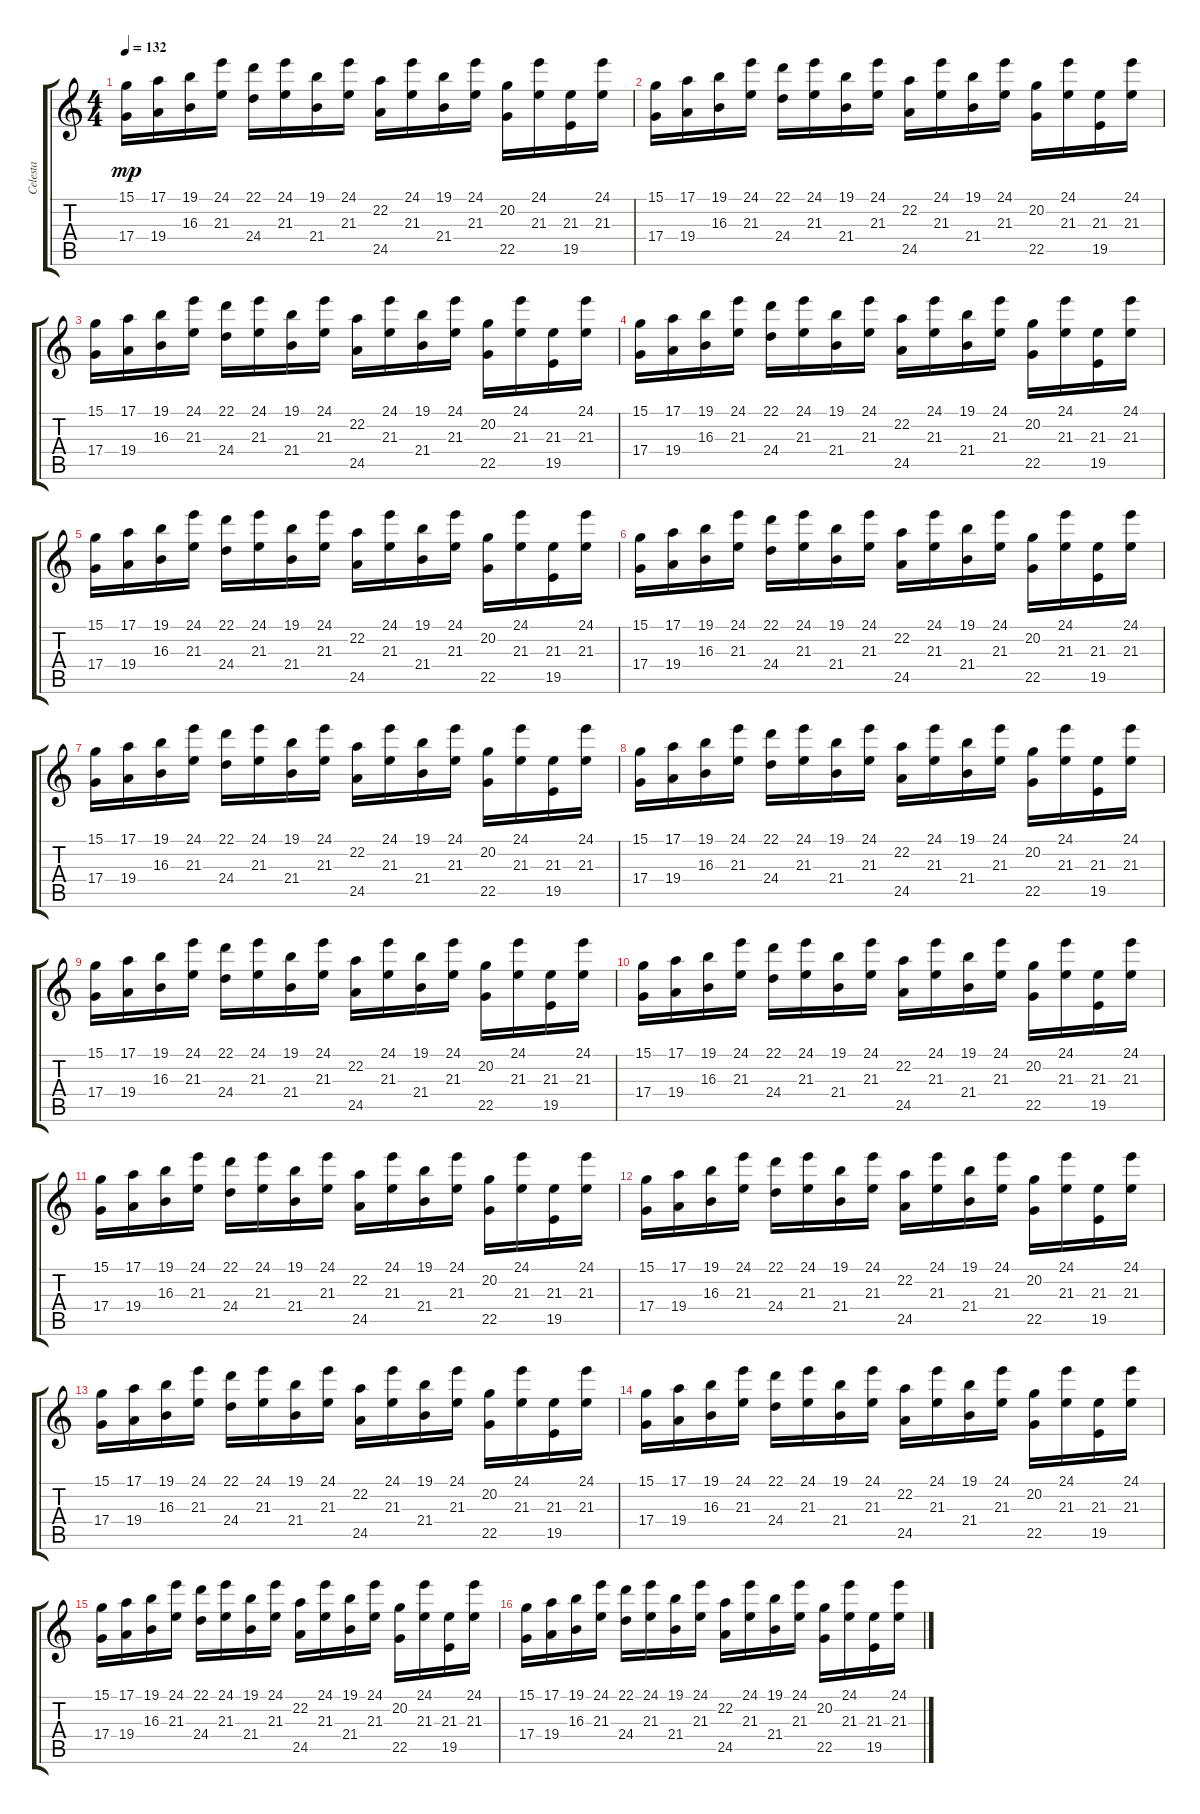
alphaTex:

\track ("Celesta" "Celesta") {instrument celesta}
\staff {score tabs}
\tuning (E4 B3 G3 D3 A2 E2) {hide}
\ts (4 4)
\tempo 132
\clef g2
\ks c
(15.1 17.4).16{dy mp} (17.1 19.4).16 (19.1 16.3).16 (24.1 21.3).16 (22.1 24.4).16 (24.1 21.3).16 (19.1 21.4).16 (24.1 21.3).16 (22.2 24.5).16 (24.1 21.3).16 (19.1 21.4).16 (24.1 21.3).16 (20.2 22.5).16 (24.1 21.3).16 (21.3 19.5).16 (24.1 21.3).16 |
(15.1 17.4).16 (17.1 19.4).16 (19.1 16.3).16 (24.1 21.3).16 (22.1 24.4).16 (24.1 21.3).16 (19.1 21.4).16 (24.1 21.3).16 (22.2 24.5).16 (24.1 21.3).16 (19.1 21.4).16 (24.1 21.3).16 (20.2 22.5).16 (24.1 21.3).16 (21.3 19.5).16 (24.1 21.3).16 |
(15.1 17.4).16 (17.1 19.4).16 (19.1 16.3).16 (24.1 21.3).16 (22.1 24.4).16 (24.1 21.3).16 (19.1 21.4).16 (24.1 21.3).16 (22.2 24.5).16 (24.1 21.3).16 (19.1 21.4).16 (24.1 21.3).16 (20.2 22.5).16 (24.1 21.3).16 (21.3 19.5).16 (24.1 21.3).16 |
(15.1 17.4).16 (17.1 19.4).16 (19.1 16.3).16 (24.1 21.3).16 (22.1 24.4).16 (24.1 21.3).16 (19.1 21.4).16 (24.1 21.3).16 (22.2 24.5).16 (24.1 21.3).16 (19.1 21.4).16 (24.1 21.3).16 (20.2 22.5).16 (24.1 21.3).16 (21.3 19.5).16 (24.1 21.3).16 |
(15.1 17.4).16 (17.1 19.4).16 (19.1 16.3).16 (24.1 21.3).16 (22.1 24.4).16 (24.1 21.3).16 (19.1 21.4).16 (24.1 21.3).16 (22.2 24.5).16 (24.1 21.3).16 (19.1 21.4).16 (24.1 21.3).16 (20.2 22.5).16 (24.1 21.3).16 (21.3 19.5).16 (24.1 21.3).16 |
(15.1 17.4).16 (17.1 19.4).16 (19.1 16.3).16 (24.1 21.3).16 (22.1 24.4).16 (24.1 21.3).16 (19.1 21.4).16 (24.1 21.3).16 (22.2 24.5).16 (24.1 21.3).16 (19.1 21.4).16 (24.1 21.3).16 (20.2 22.5).16 (24.1 21.3).16 (21.3 19.5).16 (24.1 21.3).16 |
(15.1 17.4).16 (17.1 19.4).16 (19.1 16.3).16 (24.1 21.3).16 (22.1 24.4).16 (24.1 21.3).16 (19.1 21.4).16 (24.1 21.3).16 (22.2 24.5).16 (24.1 21.3).16 (19.1 21.4).16 (24.1 21.3).16 (20.2 22.5).16 (24.1 21.3).16 (21.3 19.5).16 (24.1 21.3).16 |
(15.1 17.4).16 (17.1 19.4).16 (19.1 16.3).16 (24.1 21.3).16 (22.1 24.4).16 (24.1 21.3).16 (19.1 21.4).16 (24.1 21.3).16 (22.2 24.5).16 (24.1 21.3).16 (19.1 21.4).16 (24.1 21.3).16 (20.2 22.5).16 (24.1 21.3).16 (21.3 19.5).16 (24.1 21.3).16 |
(15.1 17.4).16 (17.1 19.4).16 (19.1 16.3).16 (24.1 21.3).16 (22.1 24.4).16 (24.1 21.3).16 (19.1 21.4).16 (24.1 21.3).16 (22.2 24.5).16 (24.1 21.3).16 (19.1 21.4).16 (24.1 21.3).16 (20.2 22.5).16 (24.1 21.3).16 (21.3 19.5).16 (24.1 21.3).16 |
(15.1 17.4).16 (17.1 19.4).16 (19.1 16.3).16 (24.1 21.3).16 (22.1 24.4).16 (24.1 21.3).16 (19.1 21.4).16 (24.1 21.3).16 (22.2 24.5).16 (24.1 21.3).16 (19.1 21.4).16 (24.1 21.3).16 (20.2 22.5).16 (24.1 21.3).16 (21.3 19.5).16 (24.1 21.3).16 |
(15.1 17.4).16 (17.1 19.4).16 (19.1 16.3).16 (24.1 21.3).16 (22.1 24.4).16 (24.1 21.3).16 (19.1 21.4).16 (24.1 21.3).16 (22.2 24.5).16 (24.1 21.3).16 (19.1 21.4).16 (24.1 21.3).16 (20.2 22.5).16 (24.1 21.3).16 (21.3 19.5).16 (24.1 21.3).16 |
(15.1 17.4).16 (17.1 19.4).16 (19.1 16.3).16 (24.1 21.3).16 (22.1 24.4).16 (24.1 21.3).16 (19.1 21.4).16 (24.1 21.3).16 (22.2 24.5).16 (24.1 21.3).16 (19.1 21.4).16 (24.1 21.3).16 (20.2 22.5).16 (24.1 21.3).16 (21.3 19.5).16 (24.1 21.3).16 |
(15.1 17.4).16 (17.1 19.4).16 (19.1 16.3).16 (24.1 21.3).16 (22.1 24.4).16 (24.1 21.3).16 (19.1 21.4).16 (24.1 21.3).16 (22.2 24.5).16 (24.1 21.3).16 (19.1 21.4).16 (24.1 21.3).16 (20.2 22.5).16 (24.1 21.3).16 (21.3 19.5).16 (24.1 21.3).16 |
(15.1 17.4).16 (17.1 19.4).16 (19.1 16.3).16 (24.1 21.3).16 (22.1 24.4).16 (24.1 21.3).16 (19.1 21.4).16 (24.1 21.3).16 (22.2 24.5).16 (24.1 21.3).16 (19.1 21.4).16 (24.1 21.3).16 (20.2 22.5).16 (24.1 21.3).16 (21.3 19.5).16 (24.1 21.3).16 |
(15.1 17.4).16 (17.1 19.4).16 (19.1 16.3).16 (24.1 21.3).16 (22.1 24.4).16 (24.1 21.3).16 (19.1 21.4).16 (24.1 21.3).16 (22.2 24.5).16 (24.1 21.3).16 (19.1 21.4).16 (24.1 21.3).16 (20.2 22.5).16 (24.1 21.3).16 (21.3 19.5).16 (24.1 21.3).16 |
(15.1 17.4).16 (17.1 19.4).16 (19.1 16.3).16 (24.1 21.3).16 (22.1 24.4).16 (24.1 21.3).16 (19.1 21.4).16 (24.1 21.3).16 (22.2 24.5).16 (24.1 21.3).16 (19.1 21.4).16 (24.1 21.3).16 (20.2 22.5).16 (24.1 21.3).16 (21.3 19.5).16 (24.1 21.3).16
